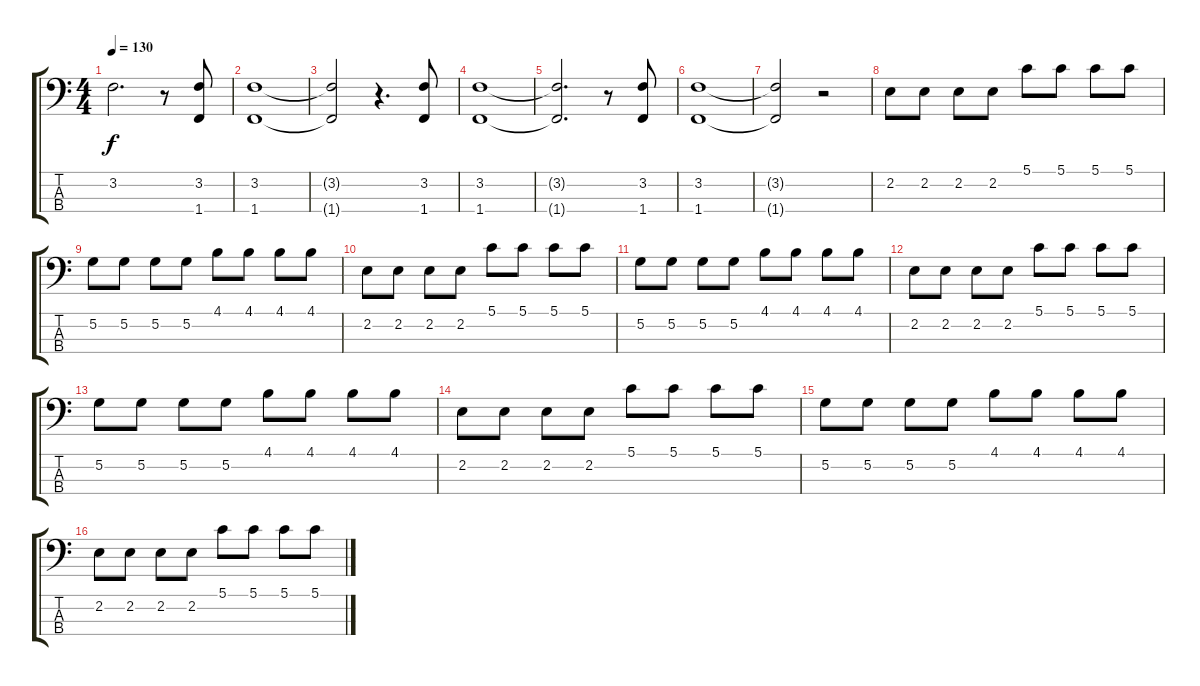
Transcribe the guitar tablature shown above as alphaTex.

\track "" {instrument electricbassfinger}
\staff {score tabs}
\tuning (G2 D2 A1 E1) {hide}
\ts (4 4)
\tempo 130
\clef f4
\ks c
3.2{t}.2{d dy f} r.8 (3.2 1.4).8 |
(3.2 1.4).1 |
(3.2{t} 1.4{t}).2 r.4{d} (3.2 1.4).8 |
(3.2 1.4).1 |
(3.2{t} 1.4{t}).2{d} r.8 (3.2 1.4).8 |
(3.2 1.4).1 |
(3.2{t} 1.4{t}).2 r.2 |
2.2.8 2.2.8 2.2.8 2.2.8 5.1.8 5.1.8 5.1.8 5.1.8 |
5.2.8 5.2.8 5.2.8 5.2.8 4.1.8 4.1.8 4.1.8 4.1.8 |
2.2.8 2.2.8 2.2.8 2.2.8 5.1.8 5.1.8 5.1.8 5.1.8 |
5.2.8 5.2.8 5.2.8 5.2.8 4.1.8 4.1.8 4.1.8 4.1.8 |
2.2.8 2.2.8 2.2.8 2.2.8 5.1.8 5.1.8 5.1.8 5.1.8 |
5.2.8 5.2.8 5.2.8 5.2.8 4.1.8 4.1.8 4.1.8 4.1.8 |
2.2.8 2.2.8 2.2.8 2.2.8 5.1.8 5.1.8 5.1.8 5.1.8 |
5.2.8 5.2.8 5.2.8 5.2.8 4.1.8 4.1.8 4.1.8 4.1.8 |
2.2.8 2.2.8 2.2.8 2.2.8 5.1.8 5.1.8 5.1.8 5.1.8
